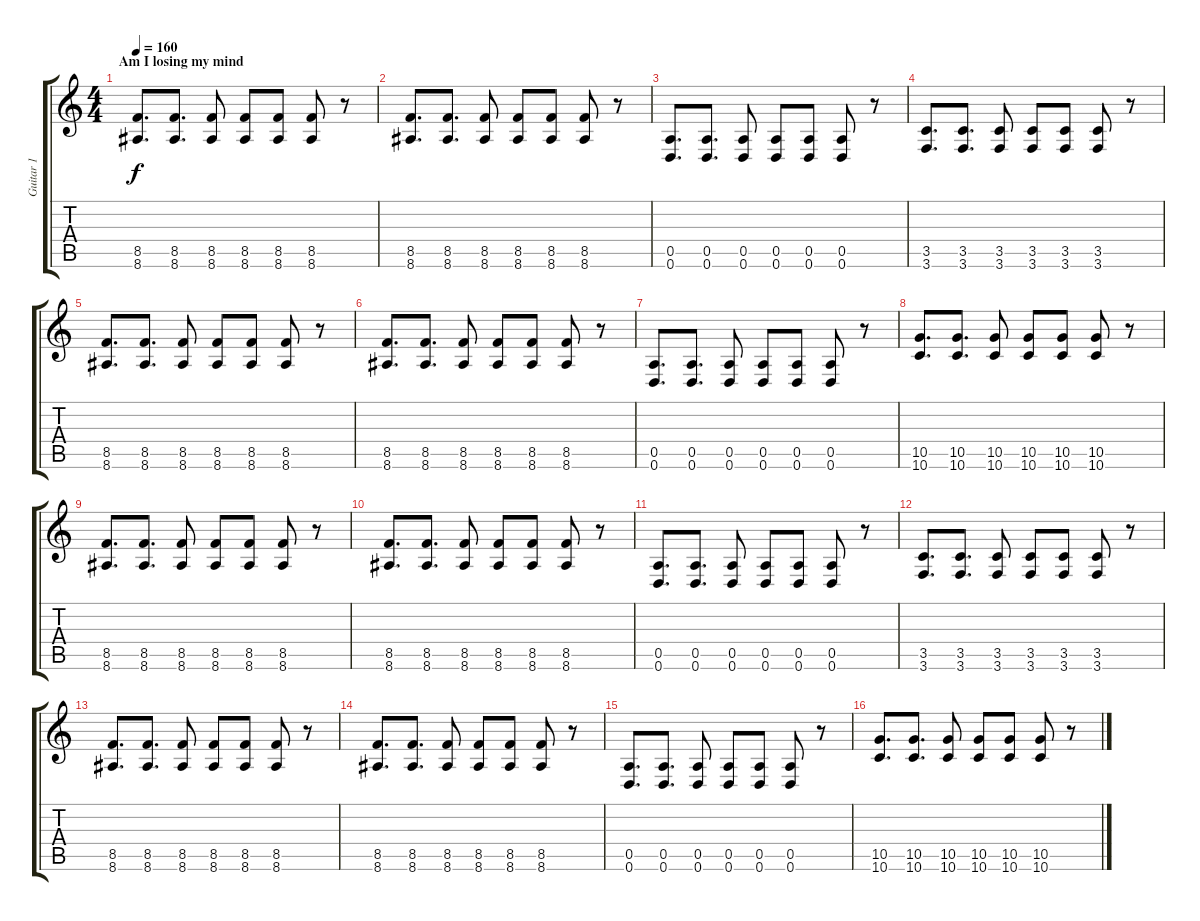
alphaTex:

\track ("Guitar 1" "Guitar 1") {instrument distortionguitar}
\staff {score tabs}
\tuning (E4 B3 G3 D3 A2 D2) {hide}
\ts (4 4)
\section ("" "Am I losing my mind")
\tempo 160
\clef g2
\ks c
(8.5 8.6).8{d dy f} (8.5 8.6).8{d} (8.5 8.6).8 (8.5 8.6).8 (8.5 8.6).8 (8.5 8.6).8 r.8 |
(8.5 8.6).8{d} (8.5 8.6).8{d} (8.5 8.6).8 (8.5 8.6).8 (8.5 8.6).8 (8.5 8.6).8 r.8 |
(0.5 0.6).8{d} (0.5 0.6).8{d} (0.5 0.6).8 (0.5 0.6).8 (0.5 0.6).8 (0.5 0.6).8 r.8 |
(3.5 3.6).8{d} (3.5 3.6).8{d} (3.5 3.6).8 (3.5 3.6).8 (3.5 3.6).8 (3.5 3.6).8 r.8 |
(8.5 8.6).8{d} (8.5 8.6).8{d} (8.5 8.6).8 (8.5 8.6).8 (8.5 8.6).8 (8.5 8.6).8 r.8 |
(8.5 8.6).8{d} (8.5 8.6).8{d} (8.5 8.6).8 (8.5 8.6).8 (8.5 8.6).8 (8.5 8.6).8 r.8 |
(0.5 0.6).8{d} (0.5 0.6).8{d} (0.5 0.6).8 (0.5 0.6).8 (0.5 0.6).8 (0.5 0.6).8 r.8 |
(10.5 10.6).8{d} (10.5 10.6).8{d} (10.5 10.6).8 (10.5 10.6).8 (10.5 10.6).8 (10.5 10.6).8 r.8 |
(8.5 8.6).8{d} (8.5 8.6).8{d} (8.5 8.6).8 (8.5 8.6).8 (8.5 8.6).8 (8.5 8.6).8 r.8 |
(8.5 8.6).8{d} (8.5 8.6).8{d} (8.5 8.6).8 (8.5 8.6).8 (8.5 8.6).8 (8.5 8.6).8 r.8 |
(0.5 0.6).8{d} (0.5 0.6).8{d} (0.5 0.6).8 (0.5 0.6).8 (0.5 0.6).8 (0.5 0.6).8 r.8 |
(3.5 3.6).8{d} (3.5 3.6).8{d} (3.5 3.6).8 (3.5 3.6).8 (3.5 3.6).8 (3.5 3.6).8 r.8 |
(8.5 8.6).8{d} (8.5 8.6).8{d} (8.5 8.6).8 (8.5 8.6).8 (8.5 8.6).8 (8.5 8.6).8 r.8 |
(8.5 8.6).8{d} (8.5 8.6).8{d} (8.5 8.6).8 (8.5 8.6).8 (8.5 8.6).8 (8.5 8.6).8 r.8 |
(0.5 0.6).8{d} (0.5 0.6).8{d} (0.5 0.6).8 (0.5 0.6).8 (0.5 0.6).8 (0.5 0.6).8 r.8 |
(10.5 10.6).8{d} (10.5 10.6).8{d} (10.5 10.6).8 (10.5 10.6).8 (10.5 10.6).8 (10.5 10.6).8 r.8
